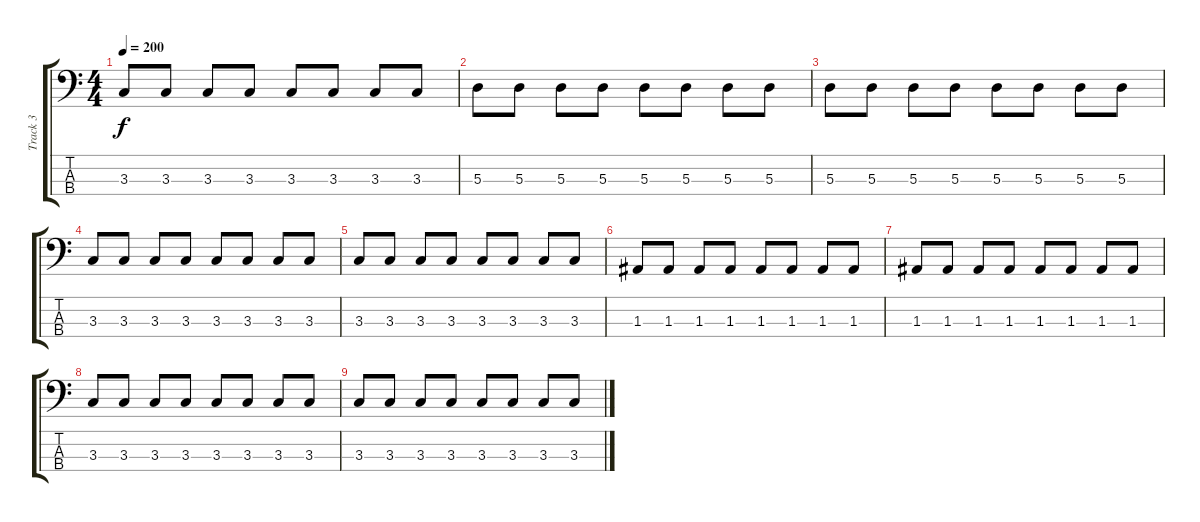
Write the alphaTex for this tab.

\track ("Track 3" "Track 3") {instrument electricbassfinger}
\staff {score tabs}
\tuning (G2 D2 A1 D1) {hide}
\ts (4 4)
\tempo 200
\clef f4
\ks c
3.3.8{dy f} 3.3.8 3.3.8 3.3.8 3.3.8 3.3.8 3.3.8 3.3.8 |
5.3.8 5.3.8 5.3.8 5.3.8 5.3.8 5.3.8 5.3.8 5.3.8 |
5.3.8 5.3.8 5.3.8 5.3.8 5.3.8 5.3.8 5.3.8 5.3.8 |
3.3.8 3.3.8 3.3.8 3.3.8 3.3.8 3.3.8 3.3.8 3.3.8 |
3.3.8 3.3.8 3.3.8 3.3.8 3.3.8 3.3.8 3.3.8 3.3.8 |
1.3.8 1.3.8 1.3.8 1.3.8 1.3.8 1.3.8 1.3.8 1.3.8 |
1.3.8 1.3.8 1.3.8 1.3.8 1.3.8 1.3.8 1.3.8 1.3.8 |
3.3.8 3.3.8 3.3.8 3.3.8 3.3.8 3.3.8 3.3.8 3.3.8 |
3.3.8 3.3.8 3.3.8 3.3.8 3.3.8 3.3.8 3.3.8 3.3.8
